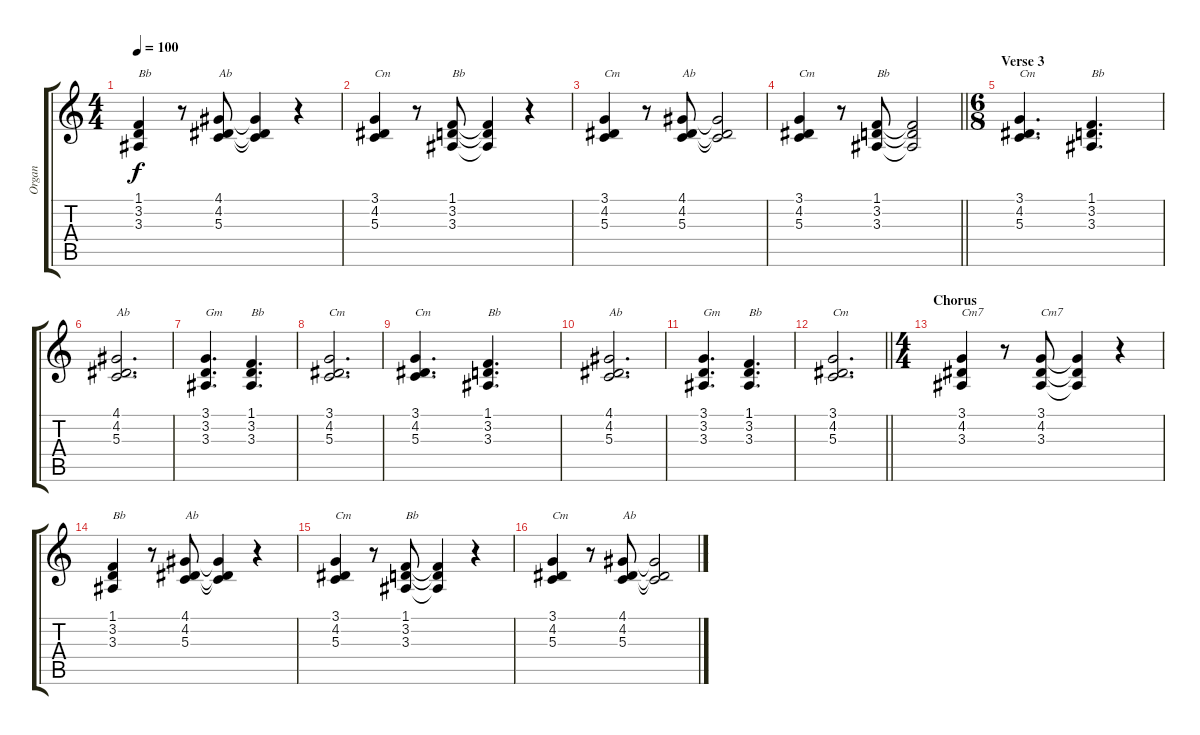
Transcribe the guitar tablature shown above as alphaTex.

\track ("Organ" "Organ") {instrument drawbarorgan}
\staff {score tabs}
\tuning (E4 B3 G3 D3 A2 E2) {hide}
\ts (4 4)
\tempo 100
\clef g2
\ks c
(1.1 3.2 3.3).4{txt "Bb" dy f} r.8 (4.1 4.2 5.3).8{txt "Ab"} (4.1{t} 4.2{t} 5.3{t}).4 r.4 |
(3.1 4.2 5.3).4{txt "Cm"} r.8 (1.1 3.2 3.3).8{txt "Bb"} (1.1{t} 3.2{t} 3.3{t}).4 r.4 |
(3.1 4.2 5.3).4{txt "Cm"} r.8 (4.1 4.2 5.3).8{txt "Ab"} (4.1{t} 4.2{t} 5.3{t}).2 |
\barLineRight lightlight
(3.1 4.2 5.3).4{txt "Cm"} r.8 (1.1 3.2 3.3).8{txt "Bb"} (1.1{t} 3.2{t} 3.3{t}).2 |
\ts (6 8)
\section ("" "Verse 3")
(3.1 4.2 5.3).4{d txt "Cm"} (1.1 3.2 3.3).4{d txt "Bb"} |
(4.1 4.2 5.3).2{d txt "Ab"} |
(3.1 3.2 3.3).4{d txt "Gm"} (1.1 3.2 3.3).4{d txt "Bb"} |
(3.1 4.2 5.3).2{d txt "Cm"} |
(3.1 4.2 5.3).4{d txt "Cm"} (1.1 3.2 3.3).4{d txt "Bb"} |
(4.1 4.2 5.3).2{d txt "Ab"} |
(3.1 3.2 3.3).4{d txt "Gm"} (1.1 3.2 3.3).4{d txt "Bb"} |
\barLineRight lightlight
(3.1 4.2 5.3).2{d txt "Cm"} |
\ts (4 4)
\section ("" "Chorus")
(3.1 4.2 3.3).4{txt "Cm7"} r.8 (3.1 4.2 3.3).8{txt "Cm7"} (3.1{t} 4.2{t} 3.3{t}).4 r.4 |
(1.1 3.2 3.3).4{txt "Bb"} r.8 (4.1 4.2 5.3).8{txt "Ab"} (4.1{t} 4.2{t} 5.3{t}).4 r.4 |
(3.1 4.2 5.3).4{txt "Cm"} r.8 (1.1 3.2 3.3).8{txt "Bb"} (1.1{t} 3.2{t} 3.3{t}).4 r.4 |
(3.1 4.2 5.3).4{txt "Cm"} r.8 (4.1 4.2 5.3).8{txt "Ab"} (4.1{t} 4.2{t} 5.3{t}).2
